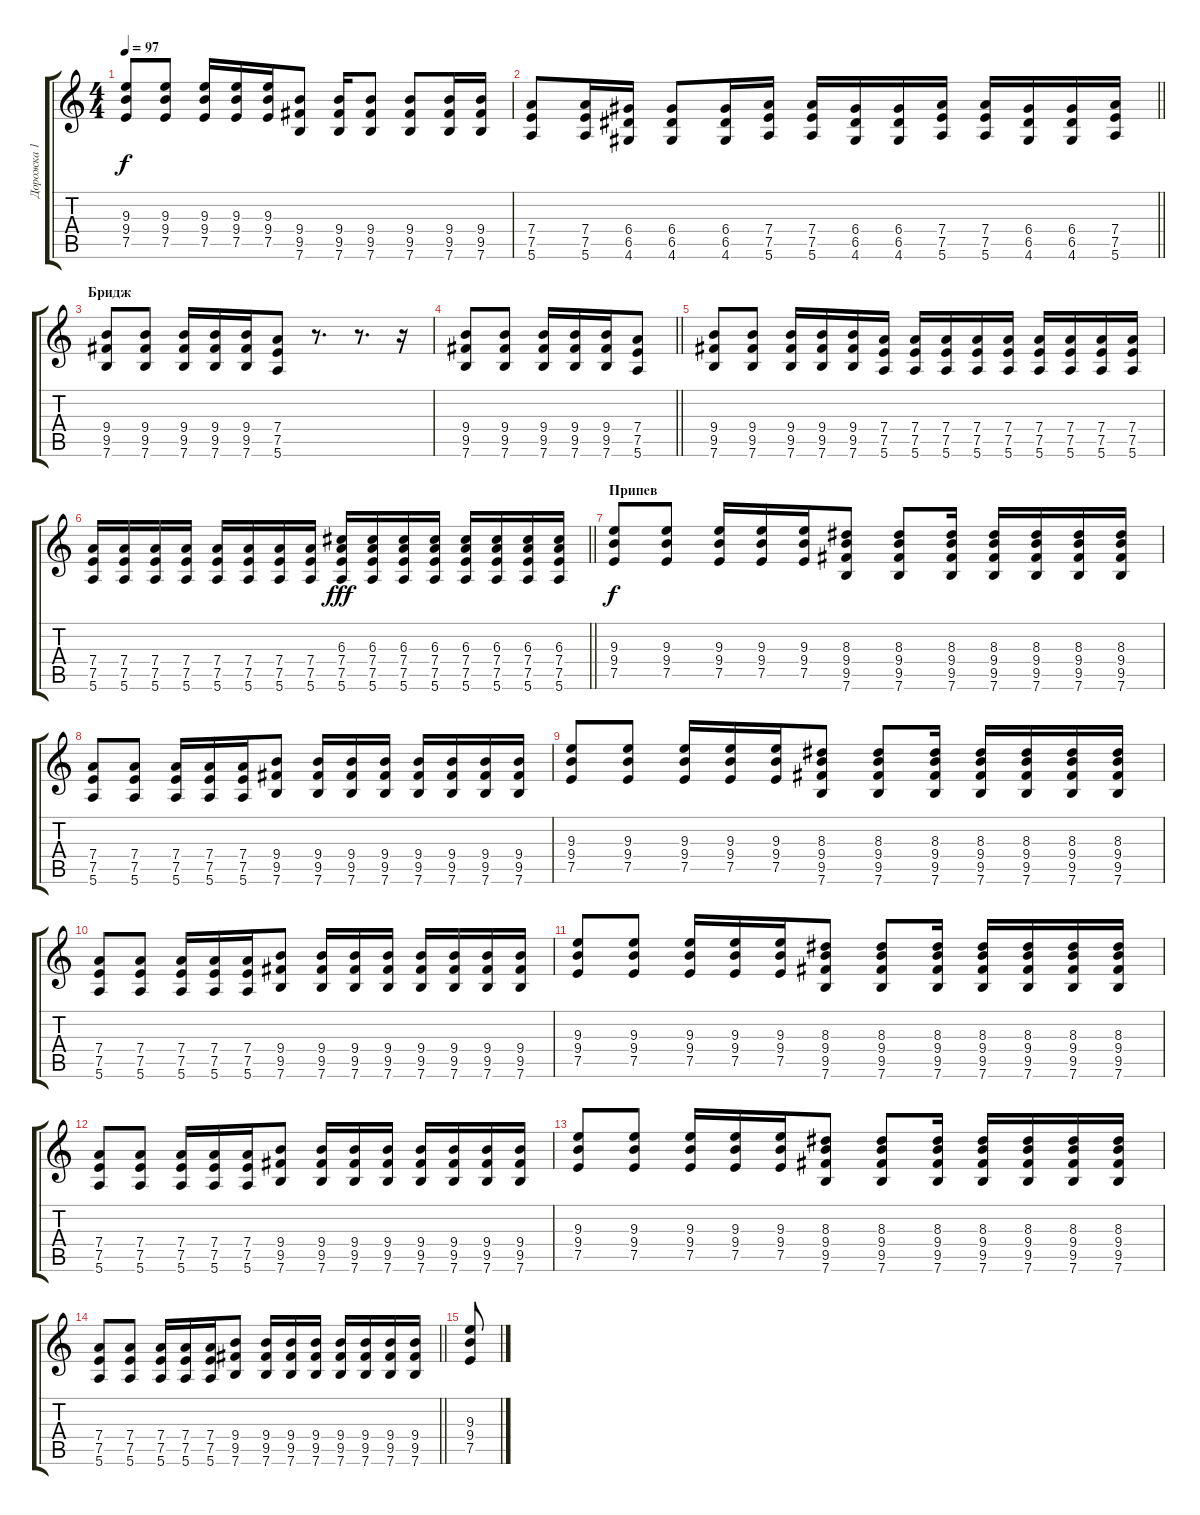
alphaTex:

\track ("Дорожка 1" "Дорожка 1") {instrument distortionguitar}
\staff {score tabs}
\tuning (E4 B3 G3 D3 A2 E2) {hide}
\ts (4 4)
\tempo 97
\clef g2
\ks c
(9.3 9.4 7.5).8{dy f} (9.3 9.4 7.5).8 (9.3 9.4 7.5).16 (9.3 9.4 7.5).16 (9.3 9.4 7.5).16 (9.4 9.5 7.6).8 (9.4 9.5 7.6).16 (9.4 9.5 7.6).8 (9.4 9.5 7.6).8 (9.4 9.5 7.6).16 (9.4 9.5 7.6).16 |
\barLineRight lightlight
(7.4 7.5 5.6).8 (7.4 7.5 5.6).16 (6.4 6.5 4.6).16 (6.4 6.5 4.6).8 (6.4 6.5 4.6).16 (7.4 7.5 5.6).16 (7.4 7.5 5.6).16 (6.4 6.5 4.6).16 (6.4 6.5 4.6).16 (7.4 7.5 5.6).16 (7.4 7.5 5.6).16 (6.4 6.5 4.6).16 (6.4 6.5 4.6).16 (7.4 7.5 5.6).16 |
\section ("" "Бридж")
(9.4 9.5 7.6).8 (9.4 9.5 7.6).8 (9.4 9.5 7.6).16 (9.4 9.5 7.6).16 (9.4 9.5 7.6).16 (7.4 7.5 5.6).8 r.8{d} r.8{d} r.16 |
\barLineRight lightlight
(9.4 9.5 7.6).8 (9.4 9.5 7.6).8 (9.4 9.5 7.6).16 (9.4 9.5 7.6).16 (9.4 9.5 7.6).16 (7.4 7.5 5.6).8 |
(9.4 9.5 7.6).8 (9.4 9.5 7.6).8 (9.4 9.5 7.6).16 (9.4 9.5 7.6).16 (9.4 9.5 7.6).16 (7.4 7.5 5.6).16 (7.4 7.5 5.6).16 (7.4 7.5 5.6).16 (7.4 7.5 5.6).16 (7.4 7.5 5.6).16 (7.4 7.5 5.6).16 (7.4 7.5 5.6).16 (7.4 7.5 5.6).16 (7.4 7.5 5.6).16 |
\barLineRight lightlight
(7.4 7.5 5.6).16 (7.4 7.5 5.6).16 (7.4 7.5 5.6).16 (7.4 7.5 5.6).16 (7.4 7.5 5.6).16 (7.4 7.5 5.6).16 (7.4 7.5 5.6).16 (7.4 7.5 5.6).16 (6.3 7.4 7.5 5.6).16{dy fff} (6.3 7.4 7.5 5.6).16 (6.3 7.4 7.5 5.6).16 (6.3 7.4 7.5 5.6).16 (6.3 7.4 7.5 5.6).16 (6.3 7.4 7.5 5.6).16 (6.3 7.4 7.5 5.6).16 (6.3 7.4 7.5 5.6).16 |
\section ("" "Припев")
(9.3 9.4 7.5).8{dy f} (9.3 9.4 7.5).8 (9.3 9.4 7.5).16 (9.3 9.4 7.5).16 (9.3 9.4 7.5).16 (8.3 9.4 9.5 7.6).8 (8.3 9.4 9.5 7.6).8 (8.3 9.4 9.5 7.6).16 (8.3 9.4 9.5 7.6).16 (8.3 9.4 9.5 7.6).16 (8.3 9.4 9.5 7.6).16 (8.3 9.4 9.5 7.6).16 |
(7.4 7.5 5.6).8 (7.4 7.5 5.6).8 (7.4 7.5 5.6).16 (7.4 7.5 5.6).16 (7.4 7.5 5.6).16 (9.4 9.5 7.6).8 (9.4 9.5 7.6).16 (9.4 9.5 7.6).16 (9.4 9.5 7.6).16 (9.4 9.5 7.6).16 (9.4 9.5 7.6).16 (9.4 9.5 7.6).16 (9.4 9.5 7.6).16 |
(9.3 9.4 7.5).8 (9.3 9.4 7.5).8 (9.3 9.4 7.5).16 (9.3 9.4 7.5).16 (9.3 9.4 7.5).16 (8.3 9.4 9.5 7.6).8 (8.3 9.4 9.5 7.6).8 (8.3 9.4 9.5 7.6).16 (8.3 9.4 9.5 7.6).16 (8.3 9.4 9.5 7.6).16 (8.3 9.4 9.5 7.6).16 (8.3 9.4 9.5 7.6).16 |
(7.4 7.5 5.6).8 (7.4 7.5 5.6).8 (7.4 7.5 5.6).16 (7.4 7.5 5.6).16 (7.4 7.5 5.6).16 (9.4 9.5 7.6).8 (9.4 9.5 7.6).16 (9.4 9.5 7.6).16 (9.4 9.5 7.6).16 (9.4 9.5 7.6).16 (9.4 9.5 7.6).16 (9.4 9.5 7.6).16 (9.4 9.5 7.6).16 |
(9.3 9.4 7.5).8 (9.3 9.4 7.5).8 (9.3 9.4 7.5).16 (9.3 9.4 7.5).16 (9.3 9.4 7.5).16 (8.3 9.4 9.5 7.6).8 (8.3 9.4 9.5 7.6).8 (8.3 9.4 9.5 7.6).16 (8.3 9.4 9.5 7.6).16 (8.3 9.4 9.5 7.6).16 (8.3 9.4 9.5 7.6).16 (8.3 9.4 9.5 7.6).16 |
(7.4 7.5 5.6).8 (7.4 7.5 5.6).8 (7.4 7.5 5.6).16 (7.4 7.5 5.6).16 (7.4 7.5 5.6).16 (9.4 9.5 7.6).8 (9.4 9.5 7.6).16 (9.4 9.5 7.6).16 (9.4 9.5 7.6).16 (9.4 9.5 7.6).16 (9.4 9.5 7.6).16 (9.4 9.5 7.6).16 (9.4 9.5 7.6).16 |
(9.3 9.4 7.5).8 (9.3 9.4 7.5).8 (9.3 9.4 7.5).16 (9.3 9.4 7.5).16 (9.3 9.4 7.5).16 (8.3 9.4 9.5 7.6).8 (8.3 9.4 9.5 7.6).8 (8.3 9.4 9.5 7.6).16 (8.3 9.4 9.5 7.6).16 (8.3 9.4 9.5 7.6).16 (8.3 9.4 9.5 7.6).16 (8.3 9.4 9.5 7.6).16 |
\barLineRight lightlight
(7.4 7.5 5.6).8 (7.4 7.5 5.6).8 (7.4 7.5 5.6).16 (7.4 7.5 5.6).16 (7.4 7.5 5.6).16 (9.4 9.5 7.6).8 (9.4 9.5 7.6).16 (9.4 9.5 7.6).16 (9.4 9.5 7.6).16 (9.4 9.5 7.6).16 (9.4 9.5 7.6).16 (9.4 9.5 7.6).16 (9.4 9.5 7.6).16 |
(9.3 9.4 7.5).8
